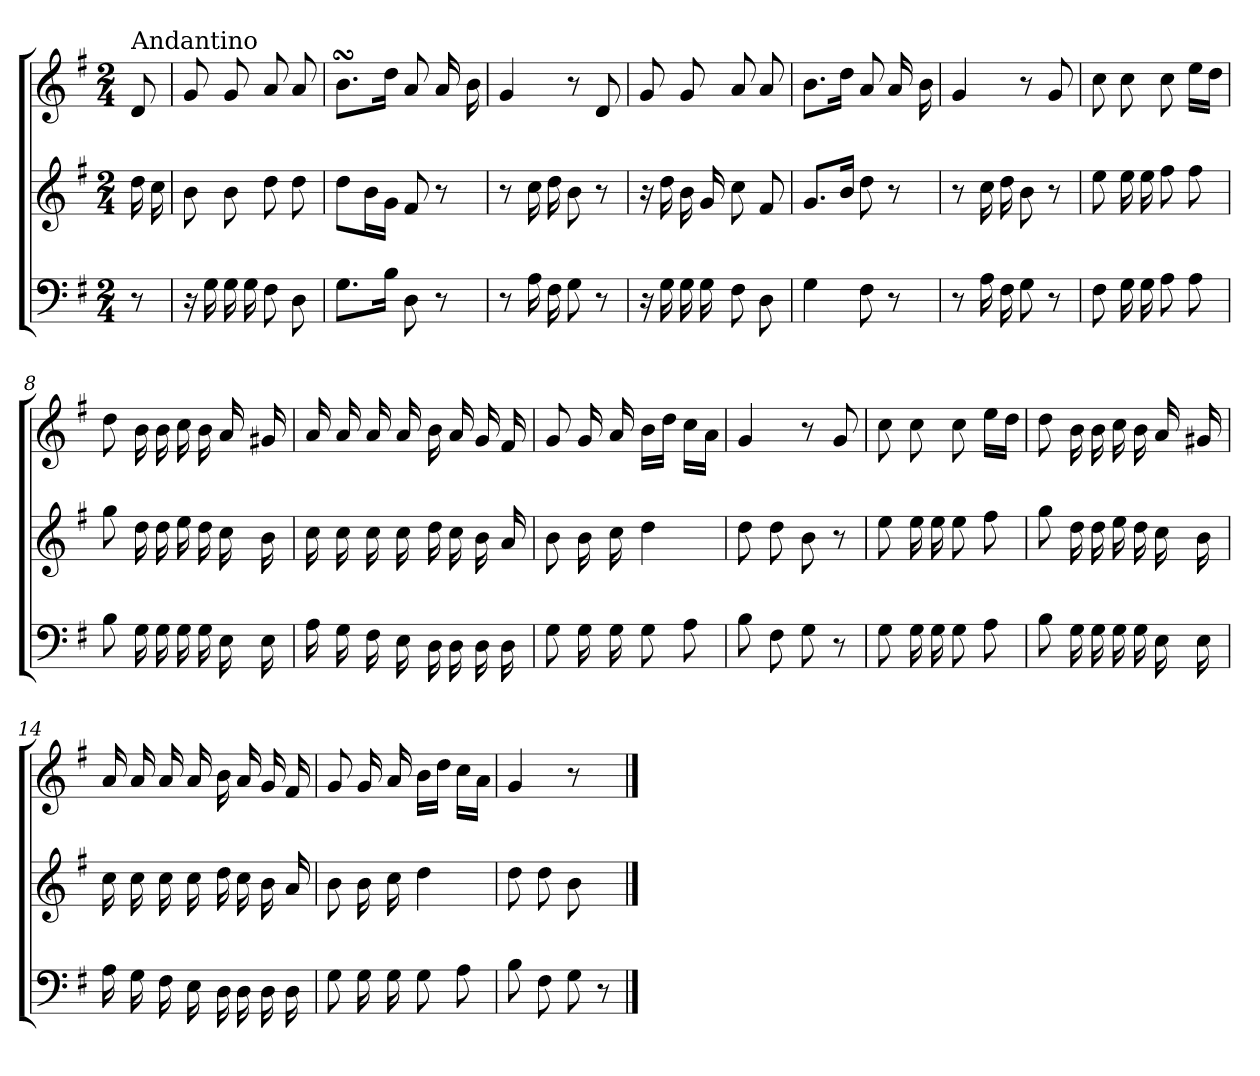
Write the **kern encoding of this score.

**kern	**kern	**kern
*part3	*part2	*part1
*staff3	*staff2	*staff1
*clefF4	*clefG2	*clefG2
*k[f#]	*k[f#]	*k[f#]
*G:	*G:	*G:
*M2/4	*M2/4	*M2/4
=	=	=
!	!	!LO:TX:a:t=Andantino
8r	16dd\	8d/
.	16cc\	.
=1	=1	=1
16r	8b\	8g/
16G\	.	.
16G\	8b\	8g/
16G\	.	.
8F#\	8dd\	8a/
8D\	8dd\	8a/
=2	=2	=2
8.G\L	8dd\L	8.bsSsS\L
.	16b\L	.
16B\Jk	16g\JJ	16dd\Jk
8D\	8f#/	8a/
8r	8r	16a/
.	.	16b\
=3	=3	=3
8r	8r	4g/
16A\	16cc\	.
16F#\	16dd\	.
8G\	8b\	8r
8r	8r	8d/
=4	=4	=4
16r	16r	8g/
16G\	16dd\	.
16G\	16b\	8g/
16G\	16g/	.
8F#\	8cc\	8a/
8D\	8f#/	8a/
=5	=5	=5
4G\	8.g/L	8.b\L
.	16b/Jk	16dd\Jk
8F#\	8dd\	8a/
8r	8r	16a/
.	.	16b\
=6	=6	=6
8r	8r	4g/
16A\	16cc\	.
16F#\	16dd\	.
8G\	8b\	8r
8r	8r	8g/
!!LO:LB:g=z
=7	=7	=7
8F#\	8ee\	8cc\
16G\	16ee\	8cc\
16G\	16ee\	.
8A\	8ff#\	8cc\
8A\	8ff#\	16ee\LL
.	.	16dd\JJ
=8	=8	=8
8B\	8gg\	8dd\
16G\	16dd\	16b\
16G\	16dd\	16b\
16G\	16ee\	16cc\
16G\	16dd\	16b\
16E\	16cc\	16a/
16E\	16b\	16g#X/
=9	=9	=9
16A\	16cc\	16a/
16G\	16cc\	16a/
16F#\	16cc\	16a/
16E\	16cc\	16a/
16D\	16dd\	16b\
16D\	16cc\	16a/
16D\	16b\	16g/
16D\	16a/	16f#/
=10	=10	=10
8G\	8b\	8g/
16G\	16b\	16g/
16G\	16cc\	16a/
8G\	4dd\	16b\LL
.	.	16dd\JJ
8A\	.	16cc\LL
.	.	16a\JJ
=11	=11	=11
8B\	8dd\	4g/
8F#\	8dd\	.
8G\	8b\	8r
8r	8r	8g/
=12	=12	=12
8G\	8ee\	8cc\
16G\	16ee\	8cc\
16G\	16ee\	.
8G\	8ee\	8cc\
8A\	8ff#\	16ee\LL
.	.	16dd\JJ
!!LO:PB:g=z
=13	=13	=13
8B\	8gg\	8dd\
16G\	16dd\	16b\
16G\	16dd\	16b\
16G\	16ee\	16cc\
16G\	16dd\	16b\
16E\	16cc\	16a/
16E\	16b\	16g#X/
=14	=14	=14
16A\	16cc\	16a/
16G\	16cc\	16a/
16F#\	16cc\	16a/
16E\	16cc\	16a/
16D\	16dd\	16b\
16D\	16cc\	16a/
16D\	16b\	16g/
16D\	16a/	16f#/
=15	=15	=15
8G\	8b\	8g/
16G\	16b\	16g/
16G\	16cc\	16a/
8G\	4dd\	16b\LL
.	.	16dd\JJ
8A\	.	16cc\LL
.	.	16a\JJ
=16	=16	=16
8B\	8dd\	4g/
8F#\	8dd\	.
8G\	8b\	8r
8r	8ryy	8ryy
==	==	==
*-	*-	*-
